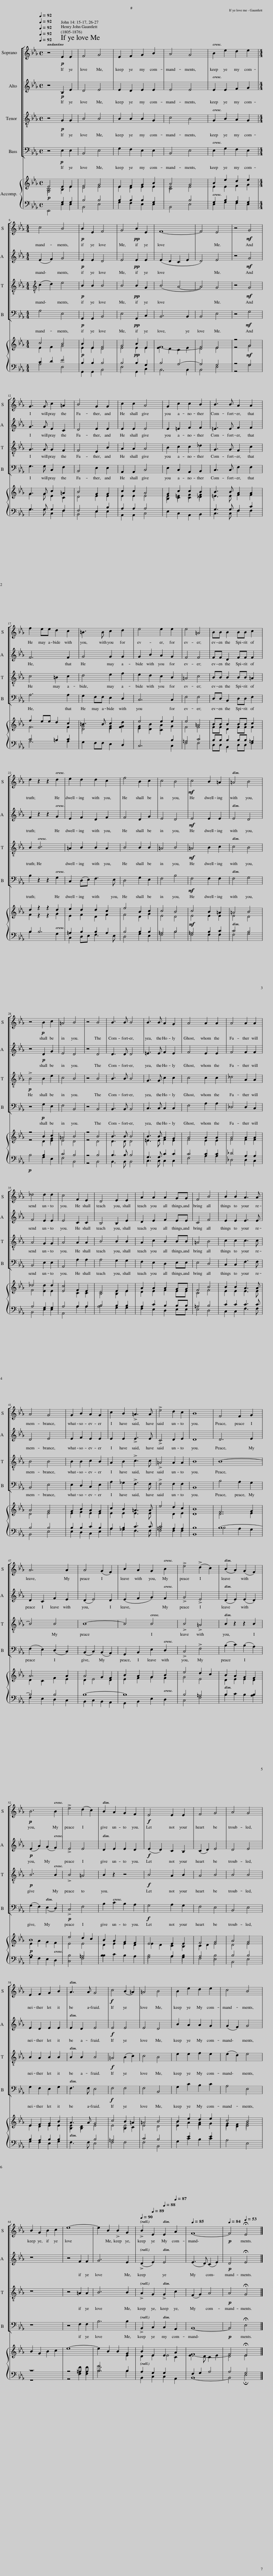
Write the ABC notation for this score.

X:1
%%score [ 1 2 3 4 ] { ( 5 6 ) | ( 7 8 ) }
L:1/8
Q:1/4=92
M:4/4
I:linebreak $
K:Eb
V:1 treble
V:2 treble
V:3 treble-8
V:4 bass
V:5 treble
V:6 treble
V:7 bass
V:8 bass
V:1
 z4!p! E2 E2 | F4 G4 | E2 F2 G2 B2 | A4 G4 | B2 e2 d2 e2 |$ %5
[M:4/4] c4 B4 |!p! B2 E2 F4 | G4!pp! B2 E2 | F8- | F4 E4 | %10
 z4!mf! G4 |$ G3 G c2 =A2 | B4 G2 G2 | c2 c2 A4 | G2 c2 c2 B2 | %15
 B3 B A2 A2 |$ f2 ee d2 c2 | =B3 B c2 d2 | e4 e2 e2 | e4 =A4 | %20
 BB B2 BB c2 |$ d2 z2 z2 d2 | e2 d2 d2 c2 | f4 B2 c2 | c4 B4 | %25
!mf! c4 B2 =A2 | =A4 B4 |$ z4!p! B2 c2 | =A4 B4 | z4 B4 | %30
 B3 B B4 | B3 B A2 G2 | A4 A2 A2 | A4 A2 A2 |$ _d4 d2 d2 | %35
 c4 F2 E2 | D4 E2 E2 | A2 A2 A2 GG | F4 B4 | B2 B2 A3 A |$ %40
 A4 G4 | G2 B2 A2 G2 | c2 B2 !>!=A3 A | !>!e4 d2 c2 | B8 | %45
 F4 F2 G2 |$ A6 A2 | A4 (G2 F2) | B2 A2 G2 B2 | !>!e4 (!>!d2 c2) | %50
 (B2 A2) (G2 F2) |$!p! B6 B2 | !>!e4 (d2 c2) | B2 A2 G2 F2 |!f! E4 E2 E2 | %55
 F4 G4 | A4 G4 |$ E2 F2 G2 B2 | A3 A G4 |!f! c4 (B2 =A2) | %60
 =A4 B4 | B2 e2 d2 e2 | c4 B4 |$ B2 G2 B2 c2 | e8- | %65
 e2 B2 !>!B2 G2 |[Q:1/4=90] !>!B2[Q:1/4=89] E2[Q:1/4=88] E2[Q:1/4=87] A2 |[Q:1/4=85] F8- |!p![Q:1/4=84] F4[Q:1/4=53] !fermata!E4 |] %69
V:2
 z4!p! B,2 E2 | D4 E4 | E2 D2 E2 E2 | E4 E4 | E2 E2 F2 G2 |$ %5
[M:4/4] (E2 F2) G4 |!p! E2 E2 D4 | E4!pp! E2 E2 | (E2 D2 C2 E2 | D4) E4 | %10
 z4!mf! G4 |$ G3 G E2 C2 | D4 E2 E2 | E2 E2 E4 | E2 =E2 F2 F2 | %15
 =E3 E F2 F2 |$ F6 F2 | G4 G2 G2 | G2 B2 A2 G2 | F4 F4 | %20
 FF D2 FF F2 |$ F2 z2 z2 G2 | E2 F2 D2 F2 | F4 D2 G2 | E4 D4 | %25
!mf! E4 E2 E2 | E4 D4 |$ z4!p! D2 G2 | E4 D4 | z4 D4 | %30
 D3 D D4 | =E3 E F2 E2 | F4 E2 E2 | F4 F2 F2 |$ F4 E2 E2 | %35
 E4 C2 C2 | B,4 B,2 E2 | D2 E2 F2 EE | C4 F4 | E2 E2 E3 E |$ %40
 D4 E4 | E2 F2 E2 E2 | E2 E2 !>!E3 E | !>!C4 D2 E2 | D8 | %45
 D6 E2 |$ D2 C2 F2 E2 | (D2 E4) D2 | (E2 F2 G2) F2 | !>!G4 !>!E4 | %50
 (D2 E2) (E2 D2) |$!p! (E2 A2) (G2 F2) | !>!E4 E4 | D2 E2 E2 D2 |!f! (E2 D2) C2 B,2 | %55
 (C2 D2) E4 | D4 E4 |$ E2 D2 E2 E2 | E2 D2 E4 |!f! E4 E4 | %60
 E4 D4 | B2 A2 A2 G2 | (G2 F2) G4 |$ z8 | z4 F2 F2 | %65
 G6 E2 | (!>!D2 E2) E4 | (E3 D) (C2 E2) |!p! D4 !fermata!E4 |] %69
V:3
 z4!p! G2 G2 | B4 B4 | B2 B2 B2 G2 | c4 B4 | G2 B2 A2 G2 |$ %5
[M:4/4][K:treble-8] (c2 d2) e4 |!p! B2 B2 B4 | B4!pp! B2 G2 | (B4 A4- | A4) G4 | %10
 z4!mf! G4 |$ G3 G G2 F2 | F4 E2 B2 | A2 A2 A4 | B2 c2 c2 _d2 | %15
 G3 G F2 c2 |$ c4 =B2 c2 | d4 e2 f2 | e2 d2 c2 B2 | =A4 c4 | %20
 BB B2 BB =A2 |$ B2 B6 | =A2 B2 B2 A2 | B4 B2 B2 | =A4 B4 | %25
!mf! =A4 B2 c2 | c4 B4 |$!p! !>!B4 B2 e2 | c4 B4 | z4 B4 | %30
 B3 B B4 | G3 G c2 c2 | c4 c2 c2 | _d4 A2 A2 |$ A4 G2 G2 | %35
 A4 A2 A2 | B4 B2 B2 | A2 c2 B2 BB | =A4 B4 | c2 c2 c3 c |$ %40
 B4 B4 | B2 B2 c2 B2 | A2 B2 !>!c3 c | !>!=A4 A2 A2 | B8 | %45
 B8- |$ B4 B4 | B8- | B4 B4 | !>!B4 !>!=A4 | %50
 B2 z2 z2 B2 |$!p! B6 B2 | !>!B4 =A4 | B2 z2 z4 |!f! B4 A2 B2 | %55
 A4 B4 | B4 B4 |$ B2 A2 B2 B2 | B2 B2 B4 |!f! =A4 (B2 c2) | %60
 c4 B4 | e2 e2 f2 e2 | (e2 d2) e4 |$ z8 | z4 =A2 A2 | %65
 B6 B2 | !>!A2 G2 !>!G2 c2 | (F2 G2) A4 |!p! A4 !fermata!G4 |] %69
V:4
 z4!p! E,2 E,2 | B,,4 E,4 | G,2 F,2 E,2 E,2 | B,,4 E,4 | E,2 G,2 F,2 E,2 |$ %5
[M:4/4] A,4 E,4 |!p! G,,2 G,,2 B,,4 | E,4!pp! G,,2 C,2 | B,,6 B,,2 | B,,4 E,4 | %10
 z4!mf! G,4 |$ G,3 G, C,2 F,2 | B,,4 E,2 E,2 | A,,2 A,,2 C,4 | E,2 C,2 A,,2 B,,2 | %15
 C,3 C, F,2 F,2 |$ A,6 A,2 | G,2 F,F, E,2 D,2 | C,6 C,2 | F,4 F,4 | %20
 D,D, B,,2 D,D, F,2 |$ B,2 z2 z2 G,2 | C,2 (D,E,) F,3 E, | D,4 G,2 E,2 | F,4 B,4 | %25
!mf! F,4 F,2 F,2 | F,4 G,4 |$ z4!p! G,2 E,2 | F,4 B,,4 | z4 B,,4 | %30
 B,,3 B,, B,,4 | C,3 C, C,2 C,2 | F,4 A,2 A,2 | _D,4 D,2 C,2 |$ B,,4 E,2 E,2 | %35
 A,,4 A,2 A,2 | A,4 G,2 G,2 | F,2 E,2 D,2 E,E, | E,4 D,4 | C,2 C,2 F,3 F, |$ %40
 B,,4 E,4 | E,2 D,2 C,2 E,2 | A,2 _G,2 !>!F,3 F, | !>!F,4 F,2 F,2 | B,,8 | %45
 B,4 A,2 G,2 |$ (F,2 E,2) (D,2 C,2) | (B,,2 C,2) (B,,2 A,,2) | G,,2 B,,2 E,2 D,2 | !>!C,4 !>!F,4 | %50
 (B,2 C2) (B,2 A,2) |$ (G,2 F,2) (E,2 D,2) |!p! !>!C,4 F,4 | B,2 C2 B,2 A,2 |!f! G,4 A,2 G,2 | %55
 F,4 E,4 | B,,4 E,4 |$ G,2 F,2 E,2 G,2 | F,3 F, E,4 |!f! F,4 F,4 | %60
 F,4 B,,4 | G,2 C2 B,2 C2 | A,4 E,4 |$ z8 | z4 F,2 F,2 | %65
 B,6 B,2 | !>!B,,2 C,2 C,2 A,,2 | B,,8- |!p! B,,4 !fermata!E,4 |] %69
V:5
!p! E4 E2 E2 | F4 G4 | E2 F2 G2 B2 | A4 G4 | B2 e2 d2 e2 |$ %5
[M:4/4] c4 B4 |!p! B2 E2 F4 | G4!pp! B2 E2 | F8- | F4 E4 | %10
 z4!mf! G4 |$ G3 G c2 =A2 | B4 G2 G2 | c2 c2 A4 | G2 c2 c2 B2 | %15
 B3 B A2 A2 |$ f2 ee d2 c2 | =B3 B c2 [FGd]2 | e4 e2 e2 | e4 =A4 | %20
 BB B2 BB c2 |$ d2 z2 z2 d2 | e2 d2 d2 c2 | f4 B2 c2 | c4 B4 | %25
!mf! c4 B2 =A2 | =A4 B4 |$ z4 B2 c2 | =A4 B4 | z4 B4 | %30
 B3 B B4 | B3 B A2 G2 | A4 A2 A2 | A4 A2 A2 |$ _d4 d2 d2 | %35
 c4 F2 E2 | D4 E2 E2 | A2 A2 A2 GG | F4 B4 | B2 B2 A3 A |$ %40
 A4 G4 | G2 B2 A2 G2 | c2 B2 =A3 A | e4 d2 c2 | B8 | %45
 F6 G2 |$ A6 A2 | A4 G2 F2 | B2 A2 G2 B2 | e4 d2 c2 | %50
 B2 A2 G2 F2 |$!p! B8 | e4 d2 c2 | B2 A2 G2 F2 | E4 E2 E2 | %55
 F4 G4 | A4 G4 |$ E2 F2 G2 B2 | A3 A G4 | c4 B2 =A2 | %60
 =A4 B4 | B2 e2 d2 e2 | c4 B4 |$ B2 G2 B2 c2 | e8- | %65
 e2 B2 B2 G2 | B2 E2 E2 A2 | F8- | F4 !fermata!E4 |] %69
V:6
 B,4 B,2 E2 | D4 E4 | E2 D2 E2 E2 | E4 E4 | E2 E2 F2 G2 |$ %5
[M:4/4] E2 F2 G4 | E2 E2 D4 | E4 E2 E2 | E2 D2 C2 E2 | D4 E4 | %10
 z4 G4 |$ G3 G E2 C2 | D4 E2 E2 | E2 E2 E4 | E2 =E2 F2 F2 | %15
 =E3 E F2 F2 |$ F6 F2 | G4 G2 x2 | G2 B2 A2 G2 | F4 F4 | %20
 FF D2 FF F2 |$ F2 z2 z2 G2 | E2 F2 D2 F2 | F4 D2 G2 | E4 D4 | %25
 E4 E2 E2 | E4 D4 |$ z4 D2 G2 | E4 D4 | z4 D4 | %30
 D3 D D4 | =E3 E F2 E2 | F4 E2 E2 | F4 F2 F2 |$ F4 E2 E2 | %35
 E4 C2 C2 | B,4 B,2 E2 | D2 E2 F2 EE | C4 F4 | E2 E2 E3 E |$ %40
 D4 E4 | E2 F2 E2 E2 | E2 E2 E3 E |[I:staff +1] C4[I:staff -1] D2 E2 | D8 | %45
 D6 E2 |$ D2 C2 F2 E2 | D2 E4 D2 | E2 F2 G2 F2 | G4 E4 | %50
 D2 E2 E2 D2 |$ E2 A2 G2 F2 | E4 E4 | D2 E2 E2 D2 | E2 D2 C2 B,2 | %55
 C2 D2 E4 | D4 E4 |$ E2 D2 E2 E2 | E2 D2 E4 | E4 E4 | %60
 E4 D4 | B2 A2 A2 G2 | G2 F2 G4 |$ x8 | x4[I:staff +1] F2 F2 | %65
 G6[I:staff -1] E2 | D2 E2 E4 | E3 D C2 E2 | D4 E4 |] %69
V:7
[I:staff -1] G,4[I:staff +1] G,2 G,2 | B,4 B,4 | B,2 B,2 B,2 G,2 |[I:staff -1] C4[I:staff +1] B,4 | G,2 B,2 A,2 G,2 |$ %5
[M:4/4] C2 D2 E4 | B,2 B,2 B,4 | B,4 B,2 G,2 | B,4 A,4- | A,4 G,4 | %10
 z4 G,4 |$ G,3 G, G,2 F,2 | F,4 E,2 B,2 | A,2 A,2 A,4 |[I:staff -1] B,2 C2 C2 _D2 | %15
[I:staff +1] G,3 G, F,2 C2 |$ C4 =B,2 C2 |[I:staff -1] D4 E2[I:staff +1] x2 |[I:staff -1] E2 D2 C2[I:staff +1] B,2 | =A,4 C4 | %20
 B,B, B,2 B,B, =A,2 |$ B,2 B,6 | =A,2 B,2 B,2 A,2 | B,4 B,2 B,2 | =A,4 B,4 | %25
 =A,4 B,2 C2 | C4 B,4 |$!p! B,4 B,2[I:staff -1] E2 |[I:staff +1] C4 B,4 | z4 B,4 | %30
 B,3 B, B,4 | G,3 G, C2 C2 | C4 C2 C2 | _D4 A,2 A,2 |$ A,4 G,2 G,2 | %35
 A,4 A,2 A,2 | B,4 B,2 B,2 | A,2 C2 B,2 B,B, | =A,4 B,4 | C2 C2 C3 C |$ %40
 B,4 B,4 | B,2 B,2 C2 B,2 | A,2 B,2 C3 C | =A,4 A,2 A,2 | B,8 | %45
 B,8- |$ B,4 B,4 | B,8- | B,8 | B,4 =A,4 | %50
 B,2 x2 x2 B,2 |$ B,8 | B,4 =A,4 | B,2 x2 x4 | B,4 A,2 B,2 | %55
 A,4 B,4 | B,4 B,4 |$ B,2 A,2 B,2 B,2 |[I:staff -1] B,2 B,2[I:staff +1] B,4 | =A,4[I:staff -1] B,2 C2 | %60
[I:staff +1] C4 B,4 |[I:staff -1] E2[I:staff +1] E2[I:staff -1] F2[I:staff +1] E2 |[I:staff -1] E2 D2 E4 |$[I:staff +1] z8 | z4 =A,2 A,2 | %65
 B,6 B,2 | A,2 G,2 G,2[I:staff -1] C2 |[I:staff +1] F,2 G,2 A,4 | A,4 G,4 |] %69
V:8
 E,,4 E,2 E,2 | B,,4 E,4 | G,2 F,2 E,2 E,2 | B,,4 E,4 | E,2 G,2 F,2 E,2 |$ %5
[M:4/4] A,4 E,4 | G,,2 G,,2 B,,4 | E,4 G,,2 C,2 | B,,6 B,,2 | B,,4 E,4 | %10
 z4 G,4 |$ G,3 G, C,2 F,2 | B,,4 E,2 E,2 | A,,2 A,,2 C,4 | E,2 C,2 A,,2 B,,2 | %15
 C,3 C, F,2 F,2 |$ A,6 A,2 | G,2 F,F, E,2 D,2 | C,6 C,2 | F,4 F,4 | %20
 D,D, B,,2 D,D, F,2 |$ B,2 x2 x2 G,2 | C,2 D,E, F,3 E, | D,4 G,2 E,2 | F,4 B,4 | %25
 F,4 F,2 F,2 | F,4 G,4 |$ x4 G,2 E,2 | F,4 B,,4 | z4 B,,4 | %30
 B,,3 B,, B,,4 | C,3 C, C,2 C,2 | F,4 A,2 A,2 | _D,4 D,2 C,2 |$ B,,4 E,2 E,2 | %35
 A,,4 A,2 A,2 | [A,B,]4 G,2 G,2 | F,2 E,2 D,2 E,E, | E,4 D,4 | C,2 C,2 F,3 F, |$ %40
 B,,4 E,4 | E,2 D,2 C,2 E,2 | A,2 _G,2 F,3 F, | F,4 F,2 F,2 | B,,8 | %45
 B,4 A,2 G,2 |$ F,2 E,2 D,2 C,2 | B,,2 C,2 B,,2 A,,2 | G,,2 B,,2 E,2 D,2 | C,4 F,4 | %50
 B,2 C2 B,2 [A,B,]2 |$ G,2 F,2 E,2 D,2 | C,4 F,4 | B,2 C2 B,2 A,2 | G,4 A,2 G,2 | %55
 F,4 E,4 | B,,4 E,4 |$ G,2 F,2 E,2 G,2 | F,3 F, E,4 | F,4 F,4 | %60
 F,4 B,,4 | G,2 C2 B,2 C2 | A,4 E,4 |$ z8 | z4 F,2 F,2 | %65
 B,6 B,2 | B,,2 C,2 C,2 A,,2 | B,,8- | B,,4 !fermata!E,4 |] %69
